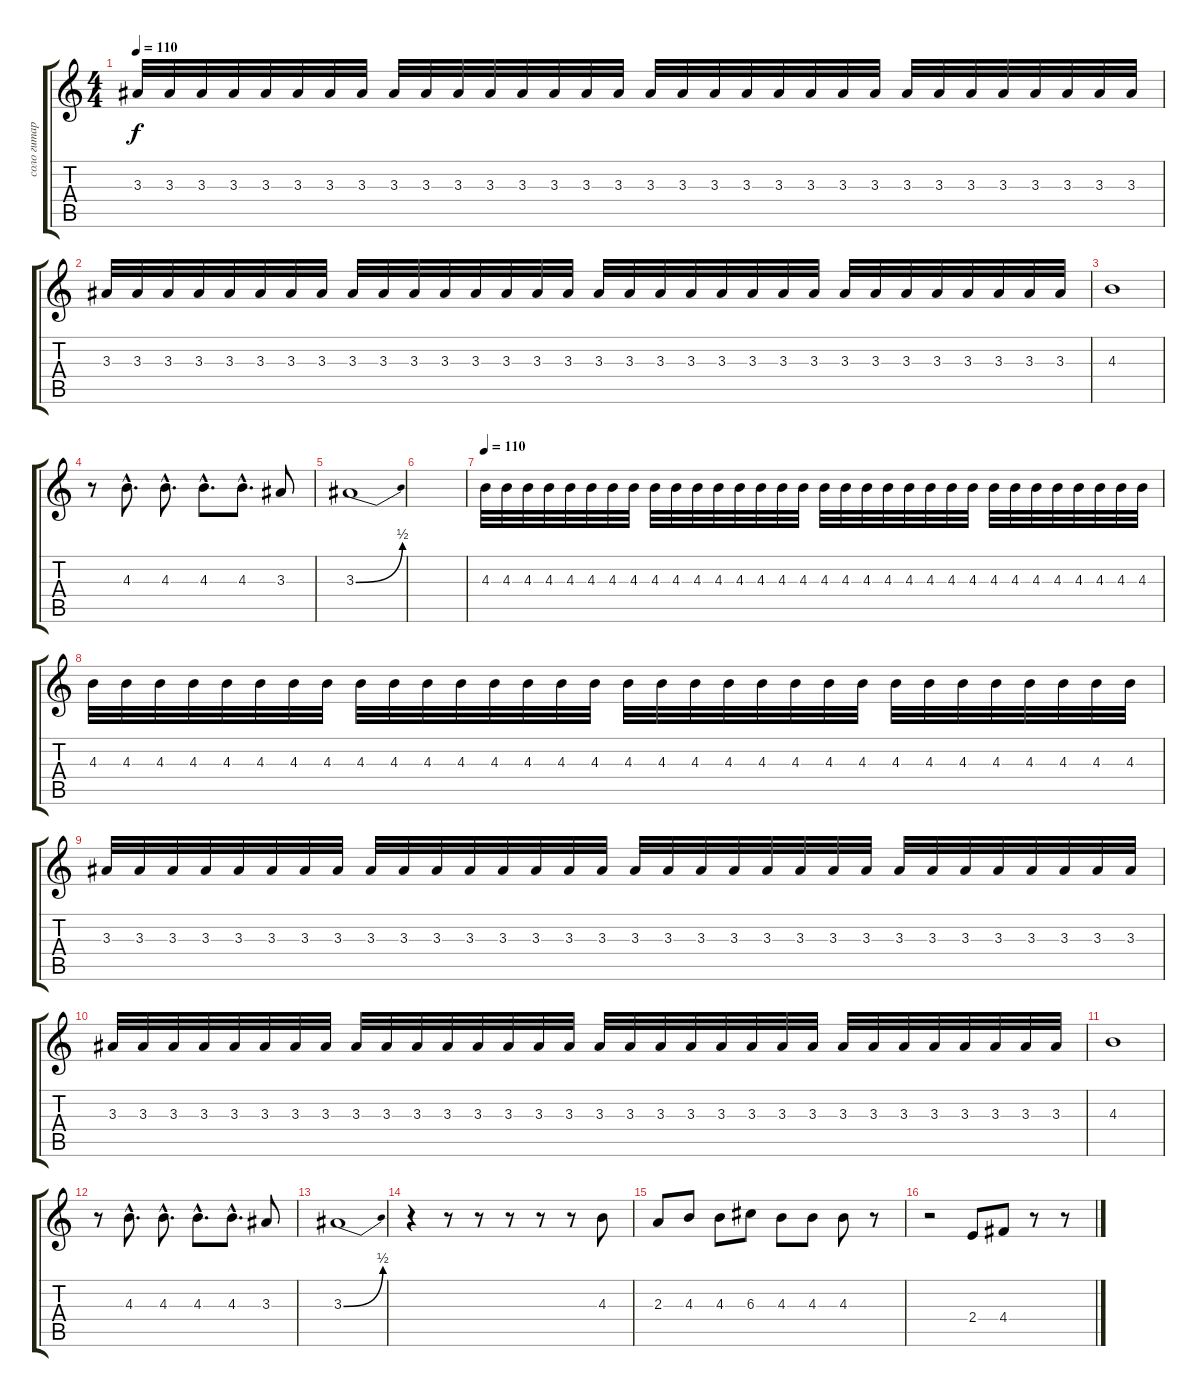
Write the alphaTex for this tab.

\track ("соло гитара" "соло гитар") {instrument distortionguitar}
\staff {score tabs}
\tuning (E4 B3 G3 D3 A2 E2) {hide}
\ts (4 4)
\tempo 110
\clef g2
\ks c
3.3.32{dy f} 3.3.32 3.3.32 3.3.32 3.3.32 3.3.32 3.3.32 3.3.32 3.3.32 3.3.32 3.3.32 3.3.32 3.3.32 3.3.32 3.3.32 3.3.32 3.3.32 3.3.32 3.3.32 3.3.32 3.3.32 3.3.32 3.3.32 3.3.32 3.3.32 3.3.32 3.3.32 3.3.32 3.3.32 3.3.32 3.3.32 3.3.32 |
3.3.32 3.3.32 3.3.32 3.3.32 3.3.32 3.3.32 3.3.32 3.3.32 3.3.32 3.3.32 3.3.32 3.3.32 3.3.32 3.3.32 3.3.32 3.3.32 3.3.32 3.3.32 3.3.32 3.3.32 3.3.32 3.3.32 3.3.32 3.3.32 3.3.32 3.3.32 3.3.32 3.3.32 3.3.32 3.3.32 3.3.32 3.3.32 |
4.3.1 |
r.8 4.3{hac}.8{d} 4.3{hac}.8{d} 4.3{hac}.8{d} 4.3{hac}.8{d} 3.3.8 |
3.3{be (bend 0 0 60 2)}.1 |
|
\tempo 110
4.3.32 4.3.32 4.3.32 4.3.32 4.3.32 4.3.32 4.3.32 4.3.32 4.3.32 4.3.32 4.3.32 4.3.32 4.3.32 4.3.32 4.3.32 4.3.32 4.3.32 4.3.32 4.3.32 4.3.32 4.3.32 4.3.32 4.3.32 4.3.32 4.3.32 4.3.32 4.3.32 4.3.32 4.3.32 4.3.32 4.3.32 4.3.32 |
4.3.32 4.3.32 4.3.32 4.3.32 4.3.32 4.3.32 4.3.32 4.3.32 4.3.32 4.3.32 4.3.32 4.3.32 4.3.32 4.3.32 4.3.32 4.3.32 4.3.32 4.3.32 4.3.32 4.3.32 4.3.32 4.3.32 4.3.32 4.3.32 4.3.32 4.3.32 4.3.32 4.3.32 4.3.32 4.3.32 4.3.32 4.3.32 |
3.3.32 3.3.32 3.3.32 3.3.32 3.3.32 3.3.32 3.3.32 3.3.32 3.3.32 3.3.32 3.3.32 3.3.32 3.3.32 3.3.32 3.3.32 3.3.32 3.3.32 3.3.32 3.3.32 3.3.32 3.3.32 3.3.32 3.3.32 3.3.32 3.3.32 3.3.32 3.3.32 3.3.32 3.3.32 3.3.32 3.3.32 3.3.32 |
3.3.32 3.3.32 3.3.32 3.3.32 3.3.32 3.3.32 3.3.32 3.3.32 3.3.32 3.3.32 3.3.32 3.3.32 3.3.32 3.3.32 3.3.32 3.3.32 3.3.32 3.3.32 3.3.32 3.3.32 3.3.32 3.3.32 3.3.32 3.3.32 3.3.32 3.3.32 3.3.32 3.3.32 3.3.32 3.3.32 3.3.32 3.3.32 |
4.3.1 |
r.8 4.3{hac}.8{d} 4.3{hac}.8{d} 4.3{hac}.8{d} 4.3{hac}.8{d} 3.3.8 |
3.3{be (bend 0 0 60 2)}.1 |
r.4 r.8 r.8 r.8 r.8 r.8 4.3.8 |
2.3.8 4.3.8 4.3.8 6.3.8 4.3.8 4.3.8 4.3.8 r.8 |
r.2 2.4.8 4.4.8 r.8 r.8
